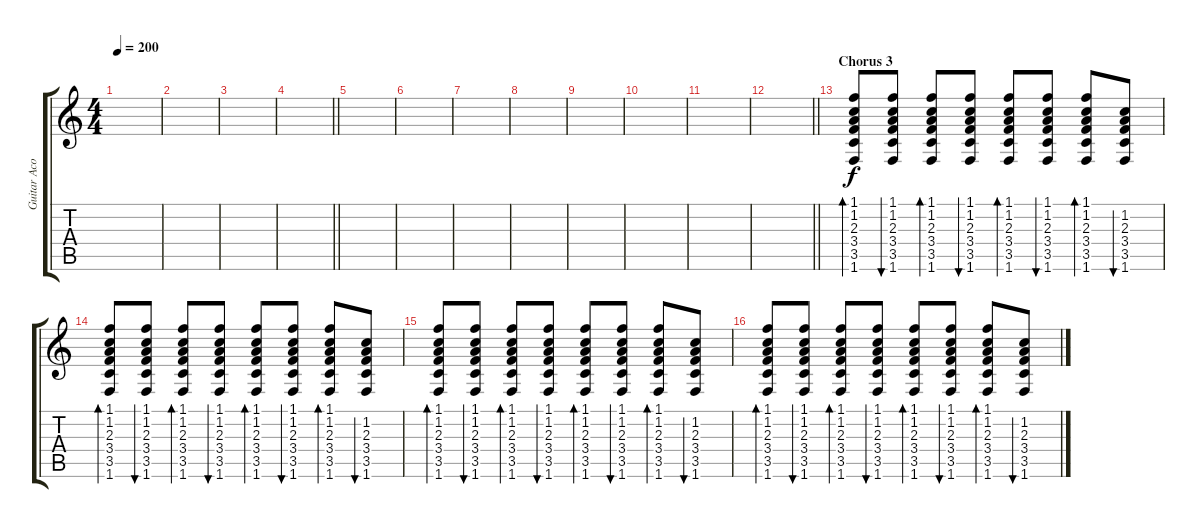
\track ("Guitar Acoustic [Standard]" "Guitar Aco") {instrument acousticguitarsteel}
\staff {score tabs}
\tuning (E4 B3 G3 D3 A2 E2) {hide}
\ts (4 4)
\tempo 200
\clef g2
\ks c
|
|
|
\barLineRight lightlight
|
\section ("" "")
|
|
|
|
|
|
|
\barLineRight lightlight
|
\section ("" "Chorus 3")
(1.1 1.2 2.3 3.4 3.5 1.6).8{bd 30} (1.1 1.2 2.3 3.4 3.5 1.6).8{bu 30} (1.1 1.2 2.3 3.4 3.5 1.6).8{bd 30} (1.1 1.2 2.3 3.4 3.5 1.6).8{bu 30} (1.1 1.2 2.3 3.4 3.5 1.6).8{bd 30} (1.1 1.2 2.3 3.4 3.5 1.6).8{bu 30} (1.1 1.2 2.3 3.4 3.5 1.6).8{bd 30} (1.2 2.3 3.4 3.5 1.6).8{bu 30} |
(1.1 1.2 2.3 3.4 3.5 1.6).8{bd 30} (1.1 1.2 2.3 3.4 3.5 1.6).8{bu 30} (1.1 1.2 2.3 3.4 3.5 1.6).8{bd 30} (1.1 1.2 2.3 3.4 3.5 1.6).8{bu 30} (1.1 1.2 2.3 3.4 3.5 1.6).8{bd 30} (1.1 1.2 2.3 3.4 3.5 1.6).8{bu 30} (1.1 1.2 2.3 3.4 3.5 1.6).8{bd 30} (1.2 2.3 3.4 3.5 1.6).8{bu 30} |
(1.1 1.2 2.3 3.4 3.5 1.6).8{bd 30} (1.1 1.2 2.3 3.4 3.5 1.6).8{bu 30} (1.1 1.2 2.3 3.4 3.5 1.6).8{bd 30} (1.1 1.2 2.3 3.4 3.5 1.6).8{bu 30} (1.1 1.2 2.3 3.4 3.5 1.6).8{bd 30} (1.1 1.2 2.3 3.4 3.5 1.6).8{bu 30} (1.1 1.2 2.3 3.4 3.5 1.6).8{bd 30} (1.2 2.3 3.4 3.5 1.6).8{bu 30} |
(1.1 1.2 2.3 3.4 3.5 1.6).8{bd 30} (1.1 1.2 2.3 3.4 3.5 1.6).8{bu 30} (1.1 1.2 2.3 3.4 3.5 1.6).8{bd 30} (1.1 1.2 2.3 3.4 3.5 1.6).8{bu 30} (1.1 1.2 2.3 3.4 3.5 1.6).8{bd 30} (1.1 1.2 2.3 3.4 3.5 1.6).8{bu 30} (1.1 1.2 2.3 3.4 3.5 1.6).8{bd 30} (1.2 2.3 3.4 3.5 1.6).8{bu 30}
